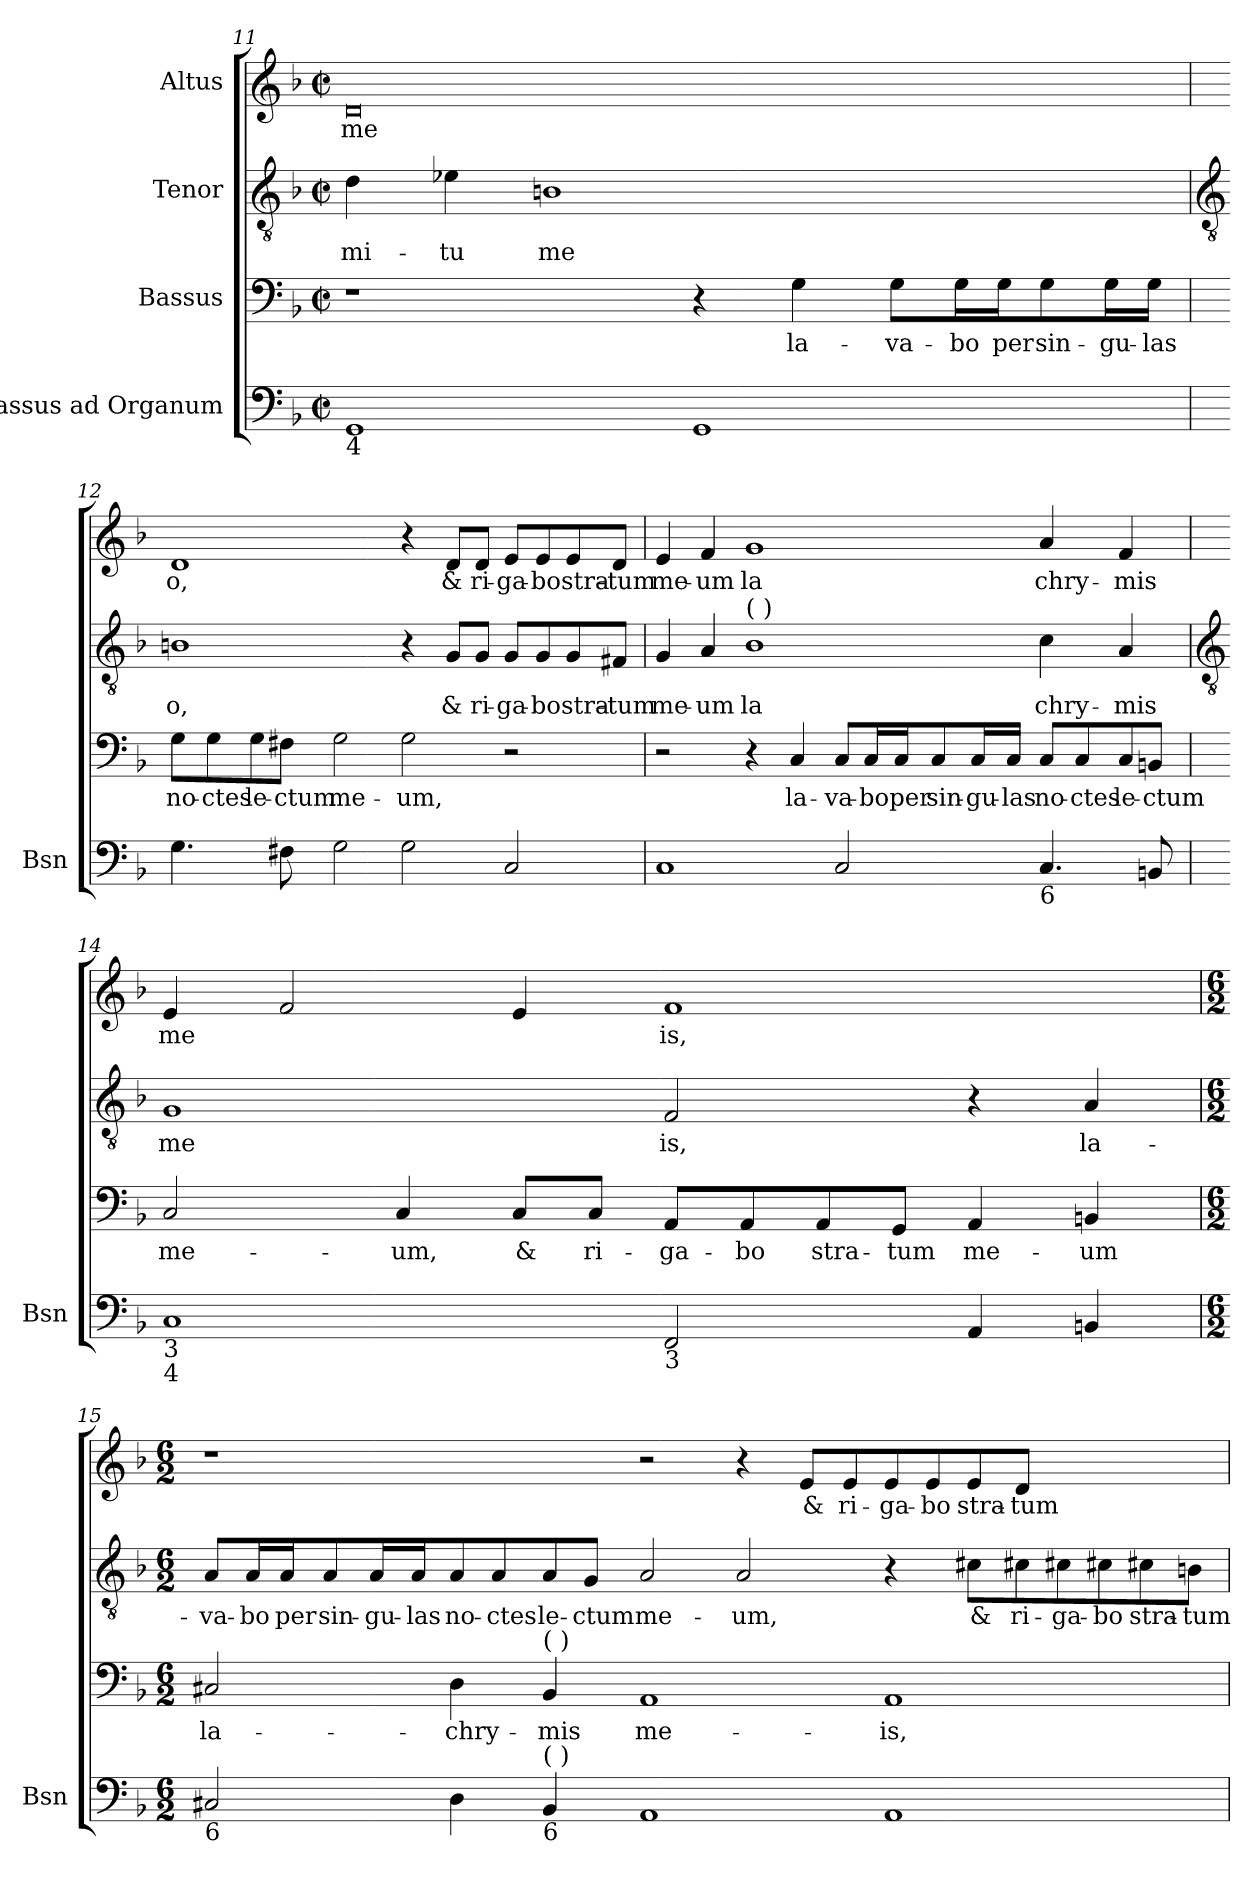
**kern	**kern	**text	**kern	**text	**kern	**text
*part4	*part3	*part3	*part2	*part2	*part1	*part1
*staff4	*staff3	*staff3	*staff2	*staff2	*staff1	*staff1
*I"Bassus ad Organum	*I"Bassus	*	*I"Tenor	*	*I"Altus	*
*I'Bsn	*	*	*	*	*	*
*clefF4	*clefF4	*	*clefGv2	*	*clefG2	*
*k[b-]	*k[b-]	*	*k[b-]	*	*k[b-]	*
*F:	*F:	*	*F:	*	*F:	*
*M4/2	*M4/2	*	*M4/2	*	*M4/2	*
*met(c|)	*met(c|)	*	*met(c|)	*	*met(c|)	*
=11	=11	=11	=11	=11	=11	=11
!LO:TX:b:t=4	!	!	!	!	!	!
!	!	!	!	!LO:LY:b	!	!LO:LY:b
1GG	1r	.	4d	mi-	0d	me
!	!	!	!	!LO:LY:b	!	!
.	.	.	4e-X	-tu	.	.
!	!	!	!	!LO:LY:b	!	!
.	.	.	1Bn	me	.	.
1GG	4r	.	.	.	.	.
!	!	!LO:LY:b	!	!	!	!
.	4G	la-	.	.	.	.
!	!	!LO:LY:b	!	!	!	!
.	8G\L	-va-	2ryy	.	.	.
!	!	!LO:LY:b	!	!	!	!
.	16G\L	-bo	.	.	.	.
!	!	!LO:LY:b	!	!	!	!
.	16G\J	per	.	.	.	.
!	!	!LO:LY:b	!	!	!	!
.	8G\	sin-	.	.	.	.
!	!	!LO:LY:b	!	!	!	!
.	16G\L	-gu-	.	.	.	.
!	!	!LO:LY:b	!	!	!	!
.	16G\JJ	-las	.	.	.	.
!!LO:LB:g=z
=12	=12	=12	=12	=12	=12	=12
*	*	*	*clefGv2	*	*	*
!	!	!LO:LY:b	!	!LO:LY:b	!	!LO:LY:b
4.G	8G\L	no-	1Bn	o,	1d	o,
!	!	!LO:LY:b	!	!	!	!
.	8G\	-ctes	.	.	.	.
!	!	!LO:LY:b	!	!	!	!
.	8G\	le-	.	.	.	.
!	!	!LO:LY:b	!	!	!	!
8F#X	8F#X\J	-ctum	.	.	.	.
!	!	!LO:LY:b	!	!	!	!
2G	2G	me-	.	.	.	.
!	!	!LO:LY:b	!	!	!	!
2G	2G	-um,	4r	.	4r	.
!	!	!	!	!LO:LY:b	!	!LO:LY:b
.	.	.	8G/L	&	8d/L	&
!	!	!	!	!LO:LY:b	!	!LO:LY:b
.	.	.	8G/J	ri-	8d/J	ri-
!	!	!	!	!LO:LY:b	!	!LO:LY:b
2C	2r	.	8G/L	-ga-	8e/L	-ga-
!	!	!	!	!LO:LY:b	!	!LO:LY:b
.	.	.	8G/	-bo	8e/	-bo
!	!	!	!	!LO:LY:b	!	!LO:LY:b
.	.	.	8G/	stra-	8e/	stra-
!	!	!	!	!LO:LY:b	!	!LO:LY:b
.	.	.	8F#X/J	-tum	8d/J	-tum
=13	=13	=13	=13	=13	=13	=13
!	!	!	!	!LO:LY:b	!	!LO:LY:b
1C	2r	.	4G	me-	4e	me-
!	!	!	!	!LO:LY:b	!	!LO:LY:b
.	.	.	4A	-um	4f	-um
!	!	!	!LO:TX:a:t=(  )	!	!	!
!	!	!	!	!LO:LY:b	!	!LO:LY:b
.	4r	.	1B-	la	1g	la
!	!	!LO:LY:b	!	!	!	!
.	4C	la-	.	.	.	.
!	!	!LO:LY:b	!	!	!	!
2C	8C/L	-va-	.	.	.	.
!	!	!LO:LY:b	!	!	!	!
.	16C/L	-bo	.	.	.	.
!	!	!LO:LY:b	!	!	!	!
.	16C/J	per	.	.	.	.
!	!	!LO:LY:b	!	!	!	!
.	8C/	sin-	.	.	.	.
!	!	!LO:LY:b	!	!	!	!
.	16C/L	-gu-	.	.	.	.
!	!	!LO:LY:b	!	!	!	!
.	16C/JJ	-las	.	.	.	.
!LO:TX:b:t=6	!	!	!	!	!	!
!	!	!LO:LY:b	!	!LO:LY:b	!	!LO:LY:b
4.C	8C/L	no-	4c	chry-	4a	chry-
!	!	!LO:LY:b	!	!	!	!
.	8C/	-ctes	.	.	.	.
!	!	!LO:LY:b	!	!LO:LY:b	!	!LO:LY:b
.	8C/	le-	4A	-mis	4f	-mis
!	!	!LO:LY:b	!	!	!	!
8BBn	8BBn/J	-ctum	.	.	.	.
!!LO:LB:g=z
=14	=14	=14	=14	=14	=14	=14
*	*	*	*clefGv2	*	*	*
!LO:TX:b:t=3	!	!	!	!	!	!
!LO:TX:b:t=4	!	!	!	!	!	!
!	!	!LO:LY:b	!	!LO:LY:b	!	!LO:LY:b
1C	2C	me-	1G	me	4e	me
.	.	.	.	.	2f	.
!	!	!LO:LY:b	!	!	!	!
.	4C	-um,	.	.	.	.
!	!	!LO:LY:b	!	!	!	!
.	8C/L	&	.	.	4e	.
!	!	!LO:LY:b	!	!	!	!
.	8C/J	ri-	.	.	.	.
!LO:TX:b:t=3	!	!	!	!	!	!
!	!	!LO:LY:b	!	!LO:LY:b	!	!LO:LY:b
2FF	8AA/L	-ga-	2F	is,	1f	is,
!	!	!LO:LY:b	!	!	!	!
.	8AA/	-bo	.	.	.	.
!	!	!LO:LY:b	!	!	!	!
.	8AA/	stra-	.	.	.	.
!	!	!LO:LY:b	!	!	!	!
.	8GG/J	-tum	.	.	.	.
!	!	!LO:LY:b	!	!	!	!
4AA	4AA	me-	4r	.	.	.
!	!	!LO:LY:b	!	!LO:LY:b	!	!
4BBn	4BBn	-um	4A	la-	.	.
=15	=15	=15	=15	=15	=15	=15
*M6/2	*M6/2	*	*M6/2	*	*M6/2	*
!LO:TX:b:t=6	!	!	!	!	!	!
!	!	!LO:LY:b	!	!LO:LY:b	!	!
2C#X	2C#X	la-	8A/L	-va-	1r	.
!	!	!	!	!LO:LY:b	!	!
.	.	.	16A/L	-bo	.	.
!	!	!	!	!LO:LY:b	!	!
.	.	.	16A/J	per	.	.
!	!	!	!	!LO:LY:b	!	!
.	.	.	8A/	sin-	.	.
!	!	!	!	!LO:LY:b	!	!
.	.	.	16A/L	-gu-	.	.
!	!	!	!	!LO:LY:b	!	!
.	.	.	16A/J	-las	.	.
!	!	!LO:LY:b	!	!LO:LY:b	!	!
4D	4D	-chry-	8A/	no-	.	.
!	!	!	!	!LO:LY:b	!	!
.	.	.	8A/	-ctes	.	.
!	!LO:TX:a:t=(  )	!	!	!	!	!
!LO:TX:a:t=(  )	!	!	!	!	!	!
!LO:TX:b:t=6	!	!	!	!	!	!
!	!	!LO:LY:b	!	!LO:LY:b	!	!
4BB-	4BB-	-mis	8A/	le-	.	.
!	!	!	!	!LO:LY:b	!	!
.	.	.	8G/J	-ctum	.	.
!	!	!LO:LY:b	!	!LO:LY:b	!	!
1AA	1AA	me-	2A	me-	2r	.
!	!	!	!	!LO:LY:b	!	!
.	.	.	2A	-um,	4r	.
!	!	!	!	!	!	!LO:LY:b
.	.	.	.	.	8e/L	&
!	!	!	!	!	!	!LO:LY:b
.	.	.	.	.	8e/	ri-
!	!	!LO:LY:b	!	!	!	!LO:LY:b
1AA	1AA	-is,	4r	.	8e/	-ga-
!	!	!	!	!	!	!LO:LY:b
.	.	.	.	.	8e/	-bo
!	!	!	!	!LO:LY:b	!	!LO:LY:b
.	.	.	8c#X\L	&	8e/	stra-
!	!	!	!	!LO:LY:b	!	!LO:LY:b
.	.	.	8c#X\	ri-	8d/J	-tum
!	!	!	!	!LO:LY:b	!	!LO:LY:b
.	.	.	8c#X\	-ga-	[2eyy	me
!	!	!	!	!LO:LY:b	!	!
.	.	.	8c#X\	-bo	.	.
!	!	!	!	!LO:LY:b	!	!
.	.	.	8c#X\	stra-	.	.
!	!	!	!	!LO:LY:b	!	!
.	.	.	8Bn\J	-tum	.	.
=	=	=	=	=	=	=
*-	*-	*-	*-	*-	*-	*-
